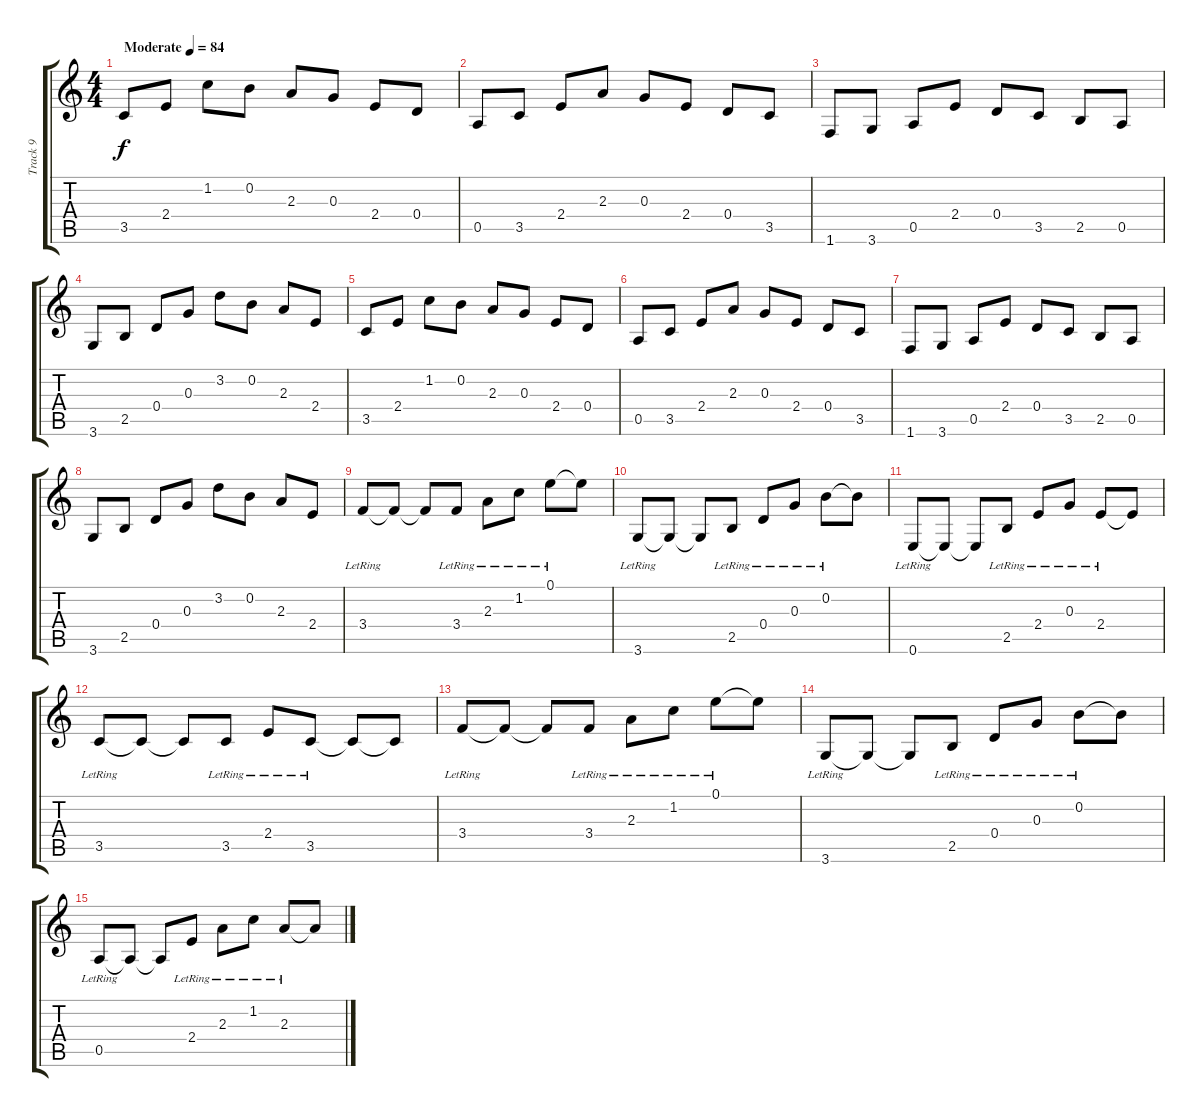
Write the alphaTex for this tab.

\track ("Track 9" "Track 9") {instrument electricguitarjazz}
\staff {score tabs}
\tuning (E4 B3 G3 D3 A2 E2) {hide}
\ts (4 4)
\tempo (84 "Moderate")
\clef g2
\ks c
3.5.8{dy f instrument electricguitarjazz} 2.4.8 1.2.8 0.2.8 2.3.8 0.3.8 2.4.8 0.4.8 |
0.5.8 3.5.8 2.4.8 2.3.8 0.3.8 2.4.8 0.4.8 3.5.8 |
1.6.8 3.6.8 0.5.8 2.4.8 0.4.8 3.5.8 2.5.8 0.5.8 |
3.6.8 2.5.8 0.4.8 0.3.8 3.2.8 0.2.8 2.3.8 2.4.8 |
3.5.8 2.4.8 1.2.8 0.2.8 2.3.8 0.3.8 2.4.8 0.4.8 |
0.5.8 3.5.8 2.4.8 2.3.8 0.3.8 2.4.8 0.4.8 3.5.8 |
1.6.8 3.6.8 0.5.8 2.4.8 0.4.8 3.5.8 2.5.8 0.5.8 |
3.6.8 2.5.8 0.4.8 0.3.8 3.2.8 0.2.8 2.3.8 2.4.8 |
3.4{lr}.8 3.4{t}.8 3.4{t}.8 3.4{lr}.8 2.3{lr}.8 1.2{lr}.8 0.1{lr}.8 0.1{t}.8 |
3.6{lr}.8 3.6{t}.8 3.6{t}.8 2.5{lr}.8 0.4{lr}.8 0.3{lr}.8 0.2{lr}.8 0.2{t}.8 |
0.6{lr}.8 0.6{t}.8 0.6{t}.8 2.5{lr}.8 2.4{lr}.8 0.3{lr}.8 2.4{lr}.8 2.4{t}.8 |
3.5{lr}.8 3.5{t}.8 3.5{t}.8 3.5{lr}.8 2.4{lr}.8 3.5{lr}.8 3.5{t}.8 3.5{t}.8 |
3.4{lr}.8 3.4{t}.8 3.4{t}.8 3.4{lr}.8 2.3{lr}.8 1.2{lr}.8 0.1{lr}.8 0.1{t}.8 |
3.6{lr}.8 3.6{t}.8 3.6{t}.8 2.5{lr}.8 0.4{lr}.8 0.3{lr}.8 0.2{lr}.8 0.2{t}.8 |
0.5{lr}.8 0.5{t}.8 0.5{t}.8 2.4{lr}.8 2.3{lr}.8 1.2{lr}.8 2.3{lr}.8 2.3{t}.8
